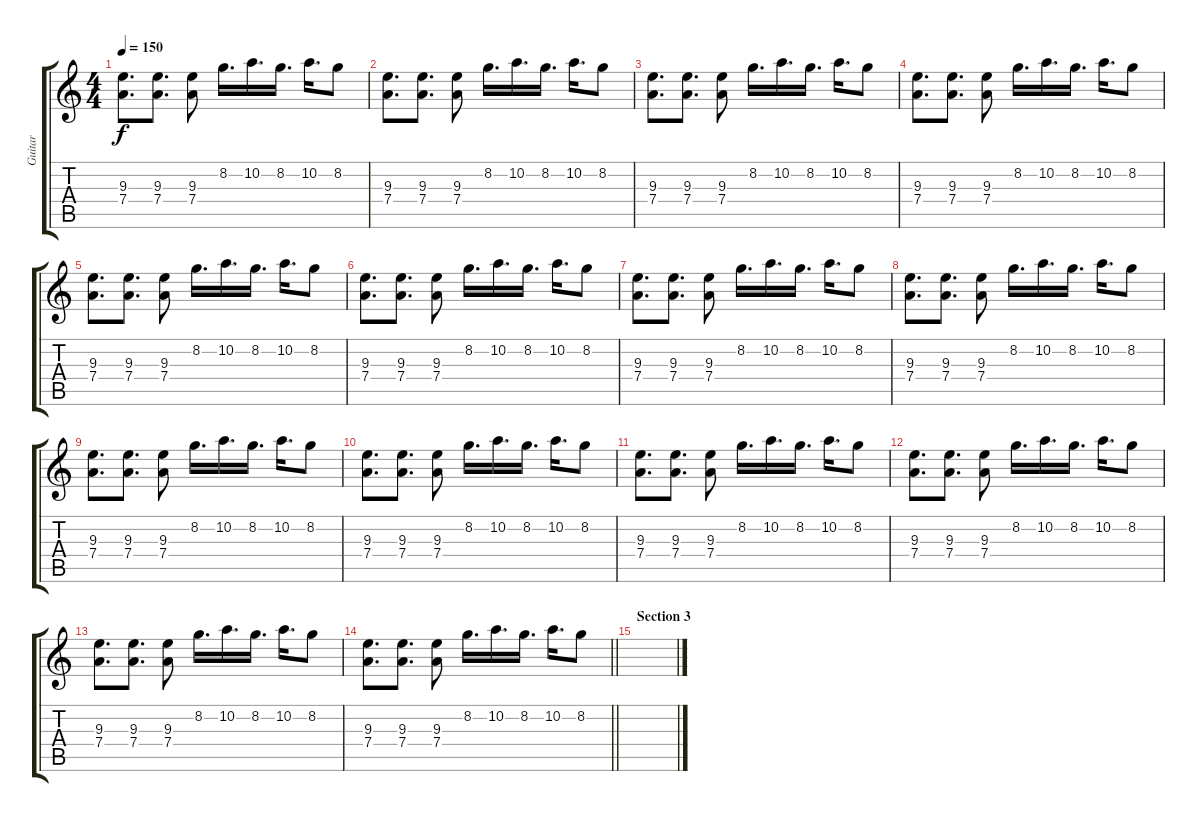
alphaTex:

\track ("Guitar " "Guitar ") {instrument distortionguitar}
\staff {score tabs}
\tuning (E4 B3 G3 D3 A2 E2) {hide}
\ts (4 4)
\tempo 150
\clef g2
\ks c
(9.3 7.4).8{d dy f} (9.3 7.4).8{d} (9.3 7.4).8 8.2.16{d} 10.2.16{d} 8.2.16{d} 10.2.16{d} 8.2.8 |
(9.3 7.4).8{d} (9.3 7.4).8{d} (9.3 7.4).8 8.2.16{d} 10.2.16{d} 8.2.16{d} 10.2.16{d} 8.2.8 |
(9.3 7.4).8{d} (9.3 7.4).8{d} (9.3 7.4).8 8.2.16{d} 10.2.16{d} 8.2.16{d} 10.2.16{d} 8.2.8 |
(9.3 7.4).8{d} (9.3 7.4).8{d} (9.3 7.4).8 8.2.16{d} 10.2.16{d} 8.2.16{d} 10.2.16{d} 8.2.8 |
(9.3 7.4).8{d} (9.3 7.4).8{d} (9.3 7.4).8 8.2.16{d} 10.2.16{d} 8.2.16{d} 10.2.16{d} 8.2.8 |
(9.3 7.4).8{d} (9.3 7.4).8{d} (9.3 7.4).8 8.2.16{d} 10.2.16{d} 8.2.16{d} 10.2.16{d} 8.2.8 |
(9.3 7.4).8{d} (9.3 7.4).8{d} (9.3 7.4).8 8.2.16{d} 10.2.16{d} 8.2.16{d} 10.2.16{d} 8.2.8 |
(9.3 7.4).8{d} (9.3 7.4).8{d} (9.3 7.4).8 8.2.16{d} 10.2.16{d} 8.2.16{d} 10.2.16{d} 8.2.8 |
(9.3 7.4).8{d} (9.3 7.4).8{d} (9.3 7.4).8 8.2.16{d} 10.2.16{d} 8.2.16{d} 10.2.16{d} 8.2.8 |
(9.3 7.4).8{d} (9.3 7.4).8{d} (9.3 7.4).8 8.2.16{d} 10.2.16{d} 8.2.16{d} 10.2.16{d} 8.2.8 |
(9.3 7.4).8{d} (9.3 7.4).8{d} (9.3 7.4).8 8.2.16{d} 10.2.16{d} 8.2.16{d} 10.2.16{d} 8.2.8 |
(9.3 7.4).8{d} (9.3 7.4).8{d} (9.3 7.4).8 8.2.16{d} 10.2.16{d} 8.2.16{d} 10.2.16{d} 8.2.8 |
(9.3 7.4).8{d} (9.3 7.4).8{d} (9.3 7.4).8 8.2.16{d} 10.2.16{d} 8.2.16{d} 10.2.16{d} 8.2.8 |
\barLineRight lightlight
(9.3 7.4).8{d} (9.3 7.4).8{d} (9.3 7.4).8 8.2.16{d} 10.2.16{d} 8.2.16{d} 10.2.16{d} 8.2.8 |
\section ("" "Section 3")
